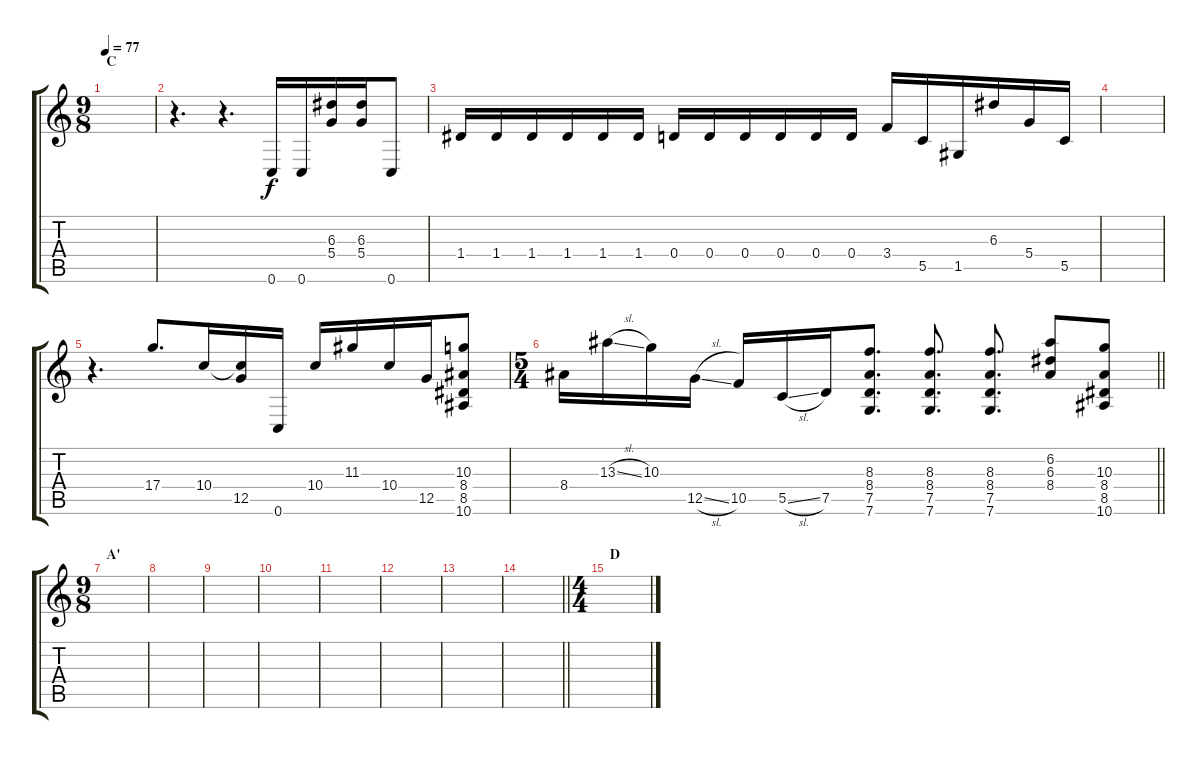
\track "" {instrument overdrivenguitar}
\staff {score tabs}
\tuning (G4 E4 A3 D3 G2 C2) {hide}
\ts (9 8)
\section ("" "C")
\tempo 77
\clef g2
\ks c
|
r.4{d} r.4{d} 0.6.16 0.6.16 (6.3 5.4).16 (6.3 5.4).16 0.6.8 |
1.4.16 1.4.16 1.4.16 1.4.16 1.4.16 1.4.16 0.4.16 0.4.16 0.4.16 0.4.16 0.4.16 0.4.16 3.4.16 5.5.16 1.5.16 6.3.16 5.4.16 5.5.16 |
|
r.4{d} 17.4.8{d} 10.4.16 (10.4{t} 12.5).16 0.6.16 10.4.16 11.3.16 10.4.16 12.5.16 (10.3 8.4 8.5 10.6).8 |
\ts (5 4)
\barLineRight lightlight
8.4.16 13.3{sl}.16 10.3.16 12.5{sl}.16 10.5.16 5.5{sl}.16 7.5.16 (8.3 8.4 7.5 7.6).8{d} (8.3 8.4 7.5 7.6).8{d} (8.3 8.4 7.5 7.6).8{d} (6.2 6.3 8.4).8 (10.3 8.4 8.5 10.6).8 |
\ts (9 8)
\section ("" "A'")
|
|
|
|
|
|
|
\barLineRight lightlight
|
\ts (4 4)
\section ("" "D")
